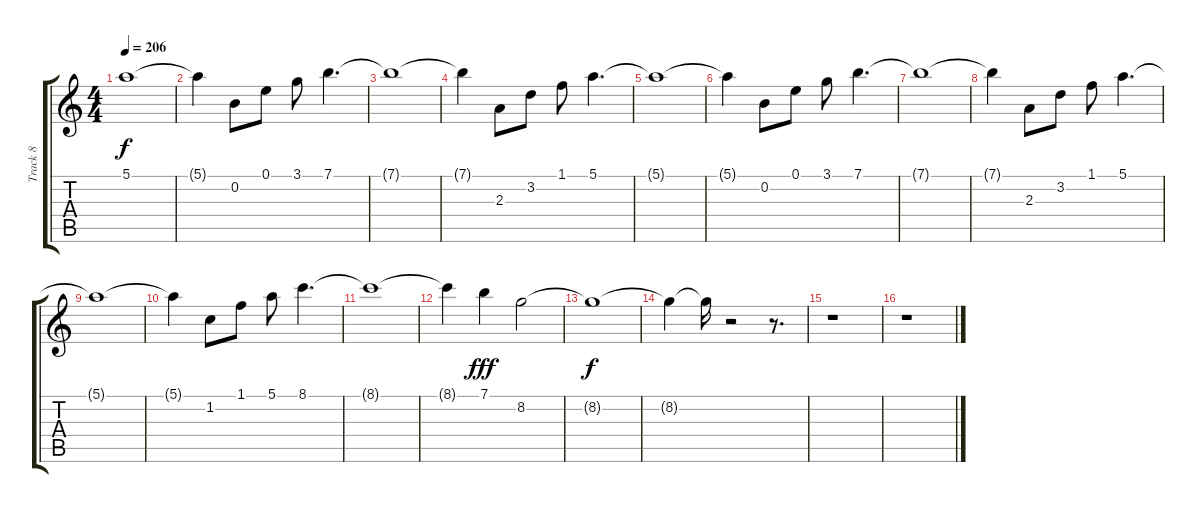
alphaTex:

\track ("Track 8" "Track 8") {instrument electricguitarclean}
\staff {score tabs}
\tuning (E4 B3 G3 D3 A2 E2) {hide}
\ts (4 4)
\tempo 206
\clef g2
\ks c
5.1{t}.1{dy f} |
5.1{t}.4 0.2.8 0.1.8 3.1.8 7.1.4{d} |
7.1{t}.1 |
7.1{t}.4 2.3.8 3.2.8 1.1.8 5.1.4{d} |
5.1{t}.1 |
5.1{t}.4 0.2.8 0.1.8 3.1.8 7.1.4{d} |
7.1{t}.1 |
7.1{t}.4 2.3.8 3.2.8 1.1.8 5.1.4{d} |
5.1{t}.1 |
5.1{t}.4 1.2.8 1.1.8 5.1.8 8.1.4{d} |
8.1{t}.1 |
8.1{t}.4 7.1.4{dy fff} 8.2.2 |
8.2{t}.1{dy f} |
8.2{t}.4 8.2{t}.16 r.2 r.8{d} |
r.1 |
r.1
